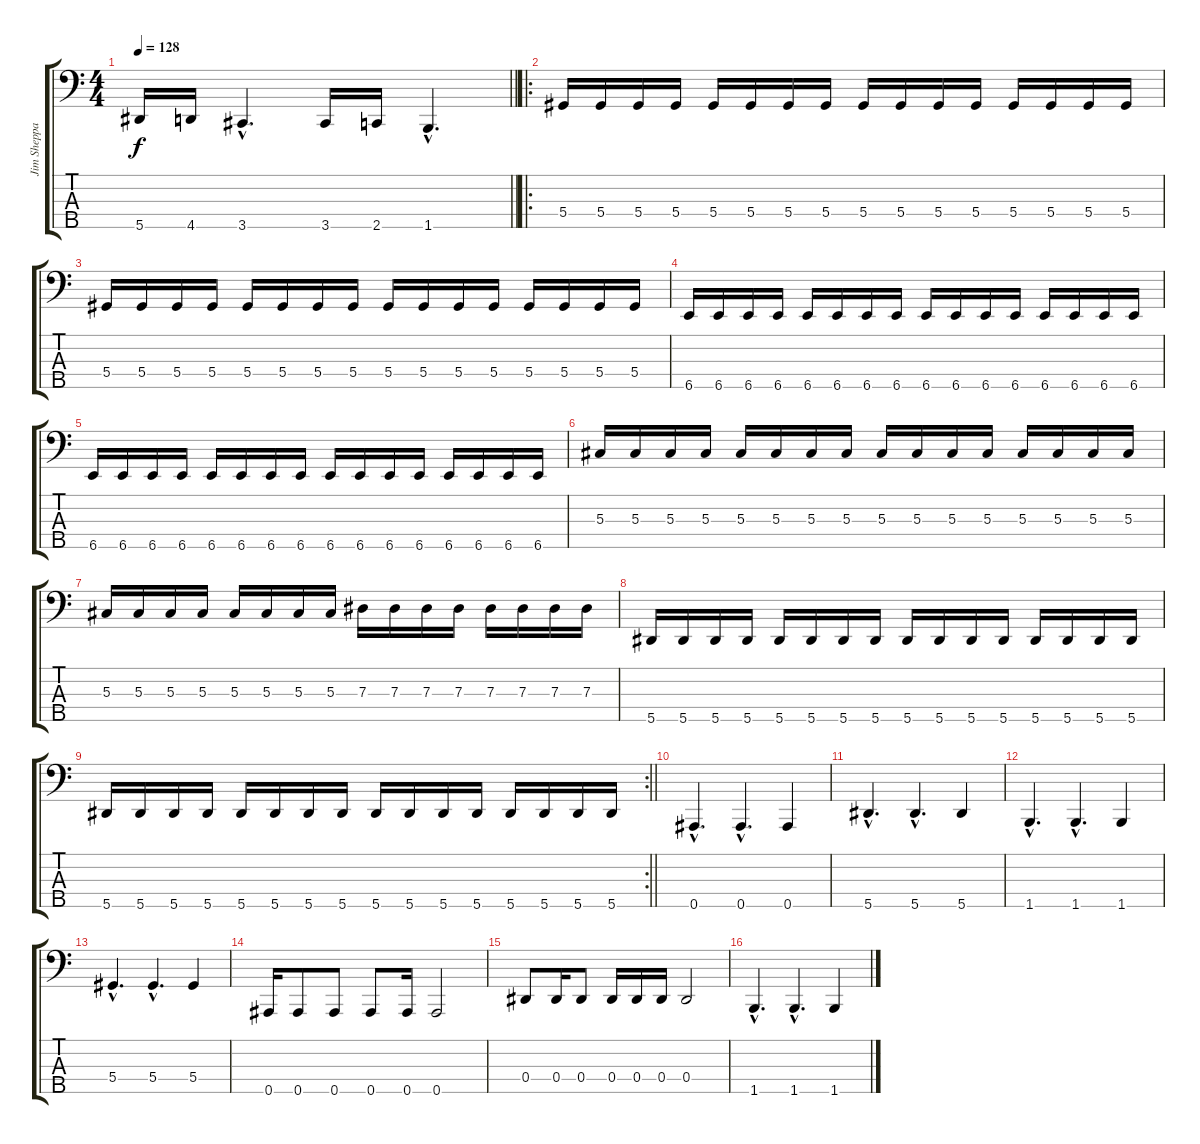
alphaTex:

\track ("Jim Sheppard" "Jim Sheppa") {instrument electricbasspick}
\staff {score tabs}
\tuning (Gb2 Db2 Ab1 Eb1 Bb0) {hide}
\ts (4 4)
\tempo 128
\clef f4
\barLineRight lightlight
\ks c
5.5.16{dy f} 4.5.16 3.5{hac}.4{d} 3.5.16 2.5.16 1.5{hac}.4{d} |
\ro
5.4.16 5.4.16 5.4.16 5.4.16 5.4.16 5.4.16 5.4.16 5.4.16 5.4.16 5.4.16 5.4.16 5.4.16 5.4.16 5.4.16 5.4.16 5.4.16 |
5.4.16 5.4.16 5.4.16 5.4.16 5.4.16 5.4.16 5.4.16 5.4.16 5.4.16 5.4.16 5.4.16 5.4.16 5.4.16 5.4.16 5.4.16 5.4.16 |
6.5.16 6.5.16 6.5.16 6.5.16 6.5.16 6.5.16 6.5.16 6.5.16 6.5.16 6.5.16 6.5.16 6.5.16 6.5.16 6.5.16 6.5.16 6.5.16 |
6.5.16 6.5.16 6.5.16 6.5.16 6.5.16 6.5.16 6.5.16 6.5.16 6.5.16 6.5.16 6.5.16 6.5.16 6.5.16 6.5.16 6.5.16 6.5.16 |
5.3.16 5.3.16 5.3.16 5.3.16 5.3.16 5.3.16 5.3.16 5.3.16 5.3.16 5.3.16 5.3.16 5.3.16 5.3.16 5.3.16 5.3.16 5.3.16 |
5.3.16 5.3.16 5.3.16 5.3.16 5.3.16 5.3.16 5.3.16 5.3.16 7.3.16 7.3.16 7.3.16 7.3.16 7.3.16 7.3.16 7.3.16 7.3.16 |
5.5.16 5.5.16 5.5.16 5.5.16 5.5.16 5.5.16 5.5.16 5.5.16 5.5.16 5.5.16 5.5.16 5.5.16 5.5.16 5.5.16 5.5.16 5.5.16 |
\rc 2
\barLineRight lightlight
5.5.16 5.5.16 5.5.16 5.5.16 5.5.16 5.5.16 5.5.16 5.5.16 5.5.16 5.5.16 5.5.16 5.5.16 5.5.16 5.5.16 5.5.16 5.5.16 |
0.5{hac}.4{d} 0.5{hac}.4{d} 0.5.4 |
5.5{hac}.4{d} 5.5{hac}.4{d} 5.5.4 |
1.5{hac}.4{d} 1.5{hac}.4{d} 1.5.4 |
5.4{hac}.4{d} 5.4{hac}.4{d} 5.4.4 |
0.5.16 0.5.8 0.5.8 0.5.8 0.5.16 0.5.2 |
0.4.8 0.4.16 0.4.8 0.4.16 0.4.16 0.4.16 0.4.2 |
1.5{hac}.4{d} 1.5{hac}.4{d} 1.5.4
